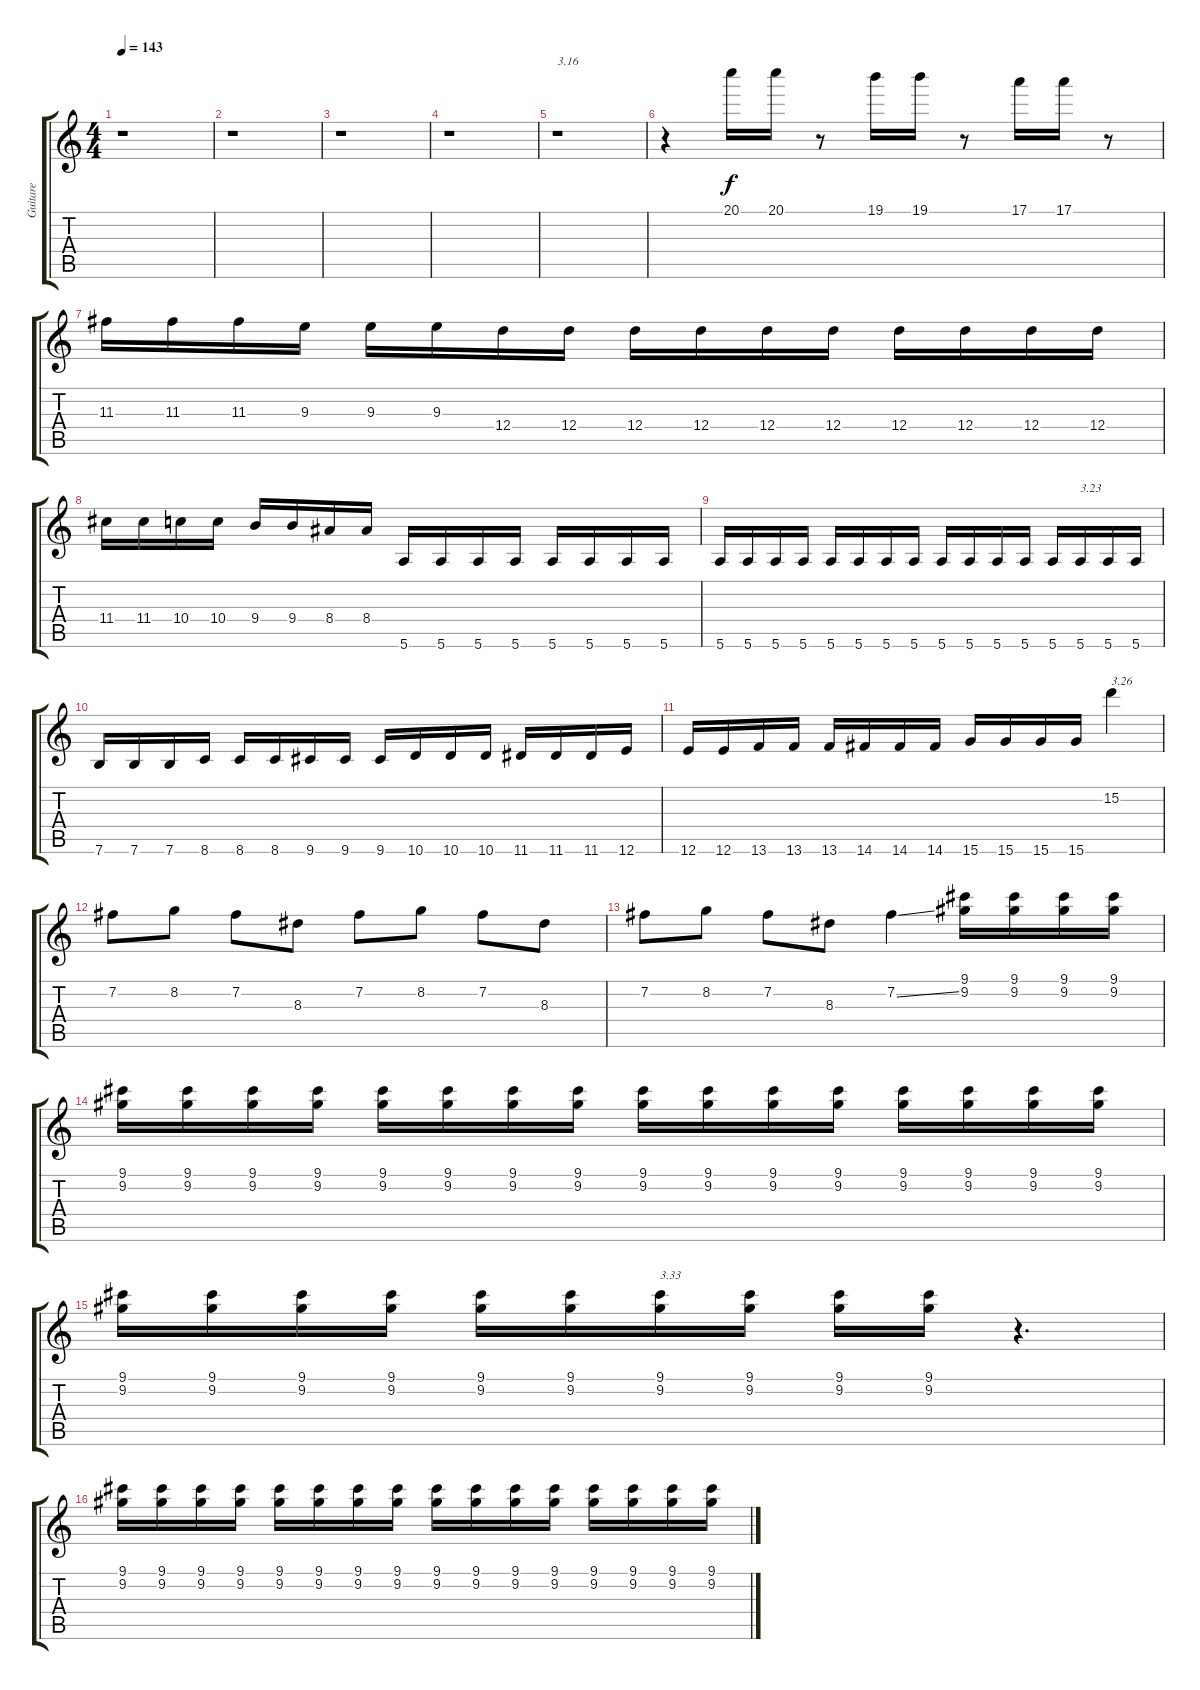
\track ("Guitare" "Guitare") {instrument distortionguitar}
\staff {score tabs}
\tuning (E4 B3 G3 D3 A2 E2) {hide}
\ts (4 4)
\tempo 143
\clef g2
\ks c
r.1{dy f} |
r.1 |
r.1 |
r.1 |
r.1{txt "3.16"} |
r.4 20.1.16 20.1.16 r.8 19.1.16 19.1.16 r.8 17.1.16 17.1.16 r.8 |
11.3.16 11.3.16 11.3.16 9.3.16 9.3.16 9.3.16 12.4.16 12.4.16 12.4.16 12.4.16 12.4.16 12.4.16 12.4.16 12.4.16 12.4.16 12.4.16 |
11.4.16 11.4.16 10.4.16 10.4.16 9.4.16 9.4.16 8.4.16 8.4.16 5.6.16 5.6.16 5.6.16 5.6.16 5.6.16 5.6.16 5.6.16 5.6.16 |
5.6.16 5.6.16 5.6.16 5.6.16 5.6.16 5.6.16 5.6.16 5.6.16 5.6.16 5.6.16 5.6.16 5.6.16 5.6.16 5.6.16{txt "3.23"} 5.6.16 5.6.16 |
7.6.16 7.6.16 7.6.16 8.6.16 8.6.16 8.6.16 9.6.16 9.6.16 9.6.16 10.6.16 10.6.16 10.6.16 11.6.16 11.6.16 11.6.16 12.6.16 |
12.6.16 12.6.16 13.6.16 13.6.16 13.6.16 14.6.16 14.6.16 14.6.16 15.6.16 15.6.16 15.6.16 15.6.16 15.2.4{txt "3.26"} |
7.2.8 8.2.8 7.2.8 8.3.8 7.2.8 8.2.8 7.2.8 8.3.8 |
7.2.8 8.2.8 7.2.8 8.3.8 7.2{ss}.4 (9.1 9.2).16 (9.1 9.2).16 (9.1 9.2).16 (9.1 9.2).16 |
(9.1 9.2).16 (9.1 9.2).16 (9.1 9.2).16 (9.1 9.2).16 (9.1 9.2).16 (9.1 9.2).16 (9.1 9.2).16 (9.1 9.2).16 (9.1 9.2).16 (9.1 9.2).16 (9.1 9.2).16 (9.1 9.2).16 (9.1 9.2).16 (9.1 9.2).16 (9.1 9.2).16 (9.1 9.2).16 |
(9.1 9.2).16 (9.1 9.2).16 (9.1 9.2).16 (9.1 9.2).16 (9.1 9.2).16 (9.1 9.2).16 (9.1 9.2).16{txt "3.33"} (9.1 9.2).16 (9.1 9.2).16 (9.1 9.2).16 r.4{d} |
(9.1 9.2).16 (9.1 9.2).16 (9.1 9.2).16 (9.1 9.2).16 (9.1 9.2).16 (9.1 9.2).16 (9.1 9.2).16 (9.1 9.2).16 (9.1 9.2).16 (9.1 9.2).16 (9.1 9.2).16 (9.1 9.2).16 (9.1 9.2).16 (9.1 9.2).16 (9.1 9.2).16 (9.1 9.2).16
